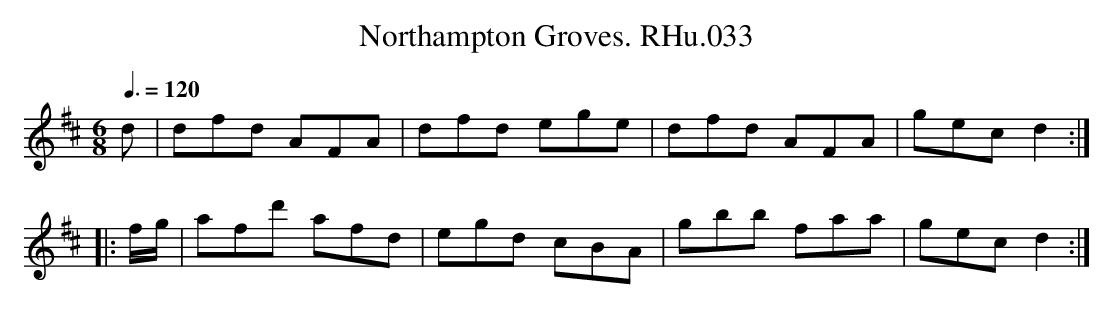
X:1
T:Northampton Groves. RHu.033
M:6/8
L:1/8
Q:3/8=120
K:D major
d|dfd AFA|dfd ege|dfd AFA|gec d2::!
f/g/|afd' afd|egd cBA|gbb faa|gecd2:|
